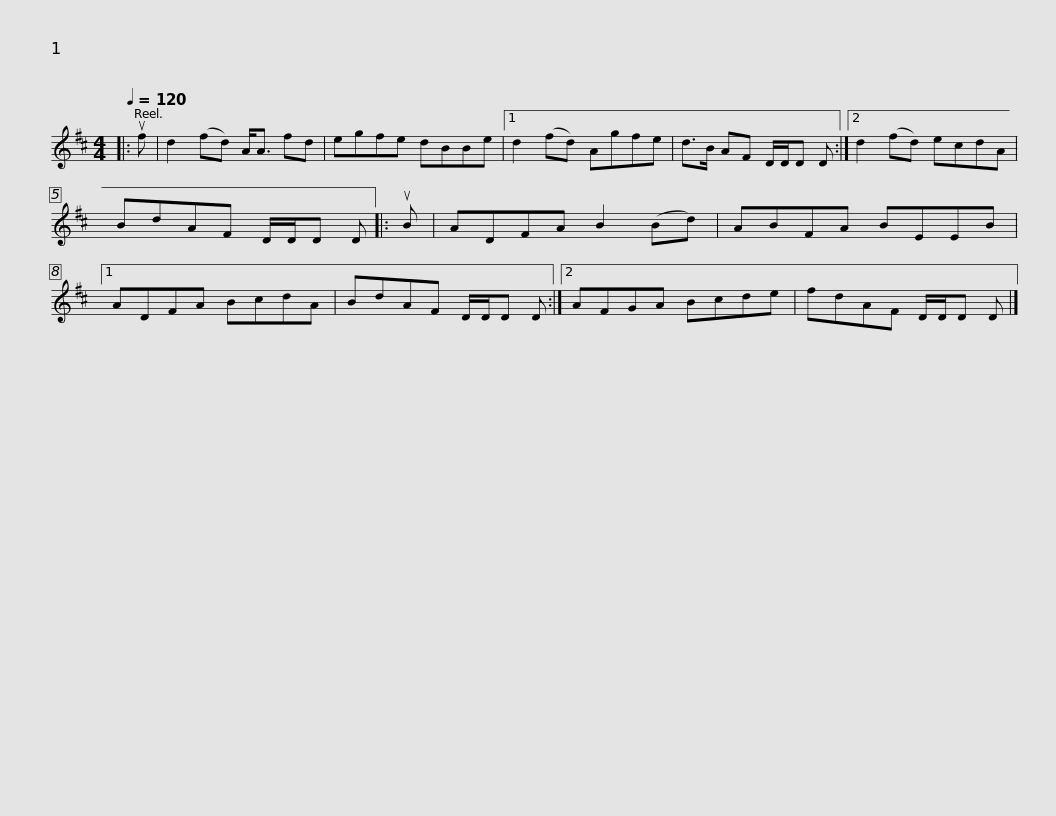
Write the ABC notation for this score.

X:1
L:1/8
Q:1/4=120
M:4/4
I:linebreak $
K:D
V:1 treble
V:1
|: uf | d2 (fd) A<A fd | egfe dBBe |1 d2 (fd) Agfe | d>B AF D/D/D D :|2 %5
 d2 (fd) ecdA |$ BdAF D/D/D D |: uB | ADFA B2 (Bd) | ABFA BEEB |1 %10
 ADFA BcdA | BdAF D/D/D D :|2$ AFGA Bcde | fdAF D/D/D D |] %14
